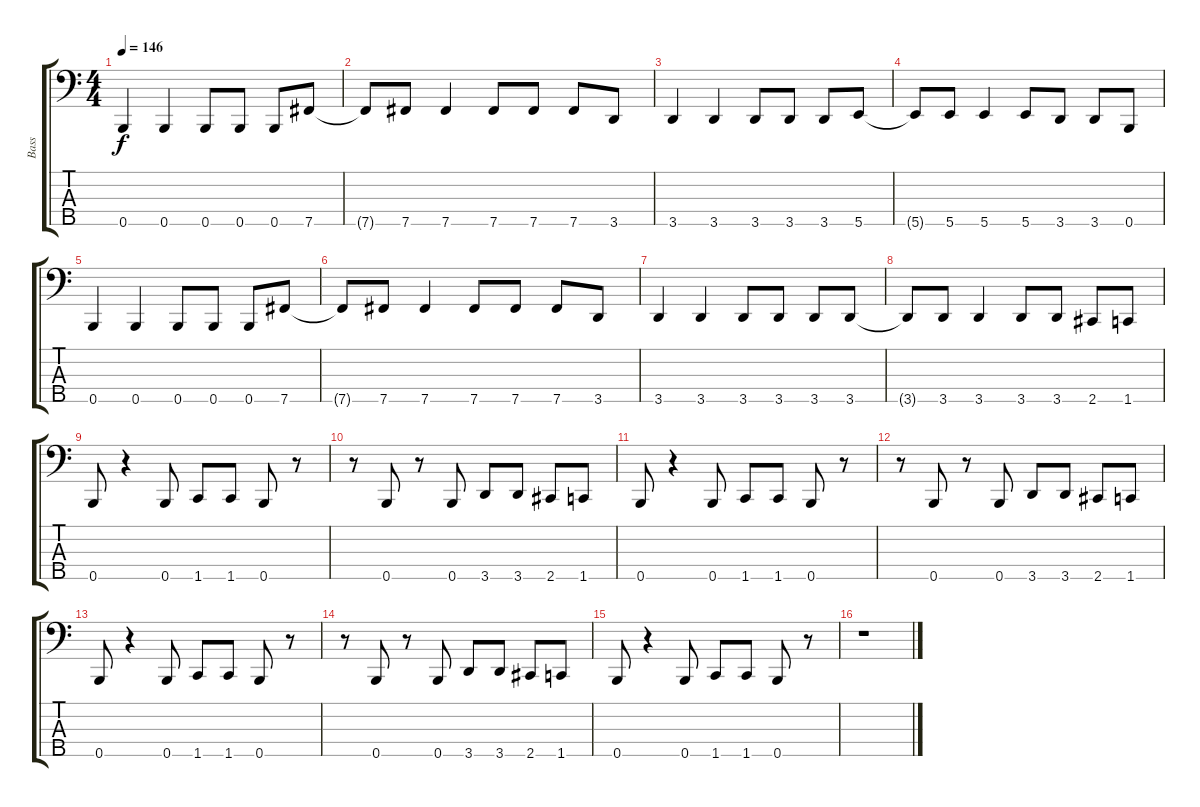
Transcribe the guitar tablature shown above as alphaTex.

\track ("Bass" "Bass") {instrument electricbasspick}
\staff {score tabs}
\tuning (G2 D2 A1 E1 B0) {hide}
\ts (4 4)
\tempo 146
\clef f4
\ks c
0.5.4{dy f} 0.5.4 0.5.8 0.5.8 0.5.8 7.5.8 |
7.5{t}.8 7.5.8 7.5.4 7.5.8 7.5.8 7.5.8 3.5.8 |
3.5.4 3.5.4 3.5.8 3.5.8 3.5.8 5.5.8 |
5.5{t}.8 5.5.8 5.5.4 5.5.8 3.5.8 3.5.8 0.5.8 |
0.5.4 0.5.4 0.5.8 0.5.8 0.5.8 7.5.8 |
7.5{t}.8 7.5.8 7.5.4 7.5.8 7.5.8 7.5.8 3.5.8 |
3.5.4 3.5.4 3.5.8 3.5.8 3.5.8 3.5.8 |
3.5{t}.8 3.5.8 3.5.4 3.5.8 3.5.8 2.5.8 1.5.8 |
0.5.8 r.4 0.5.8 1.5.8 1.5.8 0.5.8 r.8 |
r.8 0.5.8 r.8 0.5.8 3.5.8 3.5.8 2.5.8 1.5.8 |
0.5.8 r.4 0.5.8 1.5.8 1.5.8 0.5.8 r.8 |
r.8 0.5.8 r.8 0.5.8 3.5.8 3.5.8 2.5.8 1.5.8 |
0.5.8 r.4 0.5.8 1.5.8 1.5.8 0.5.8 r.8 |
r.8 0.5.8 r.8 0.5.8 3.5.8 3.5.8 2.5.8 1.5.8 |
0.5.8 r.4 0.5.8 1.5.8 1.5.8 0.5.8 r.8 |
r.1
